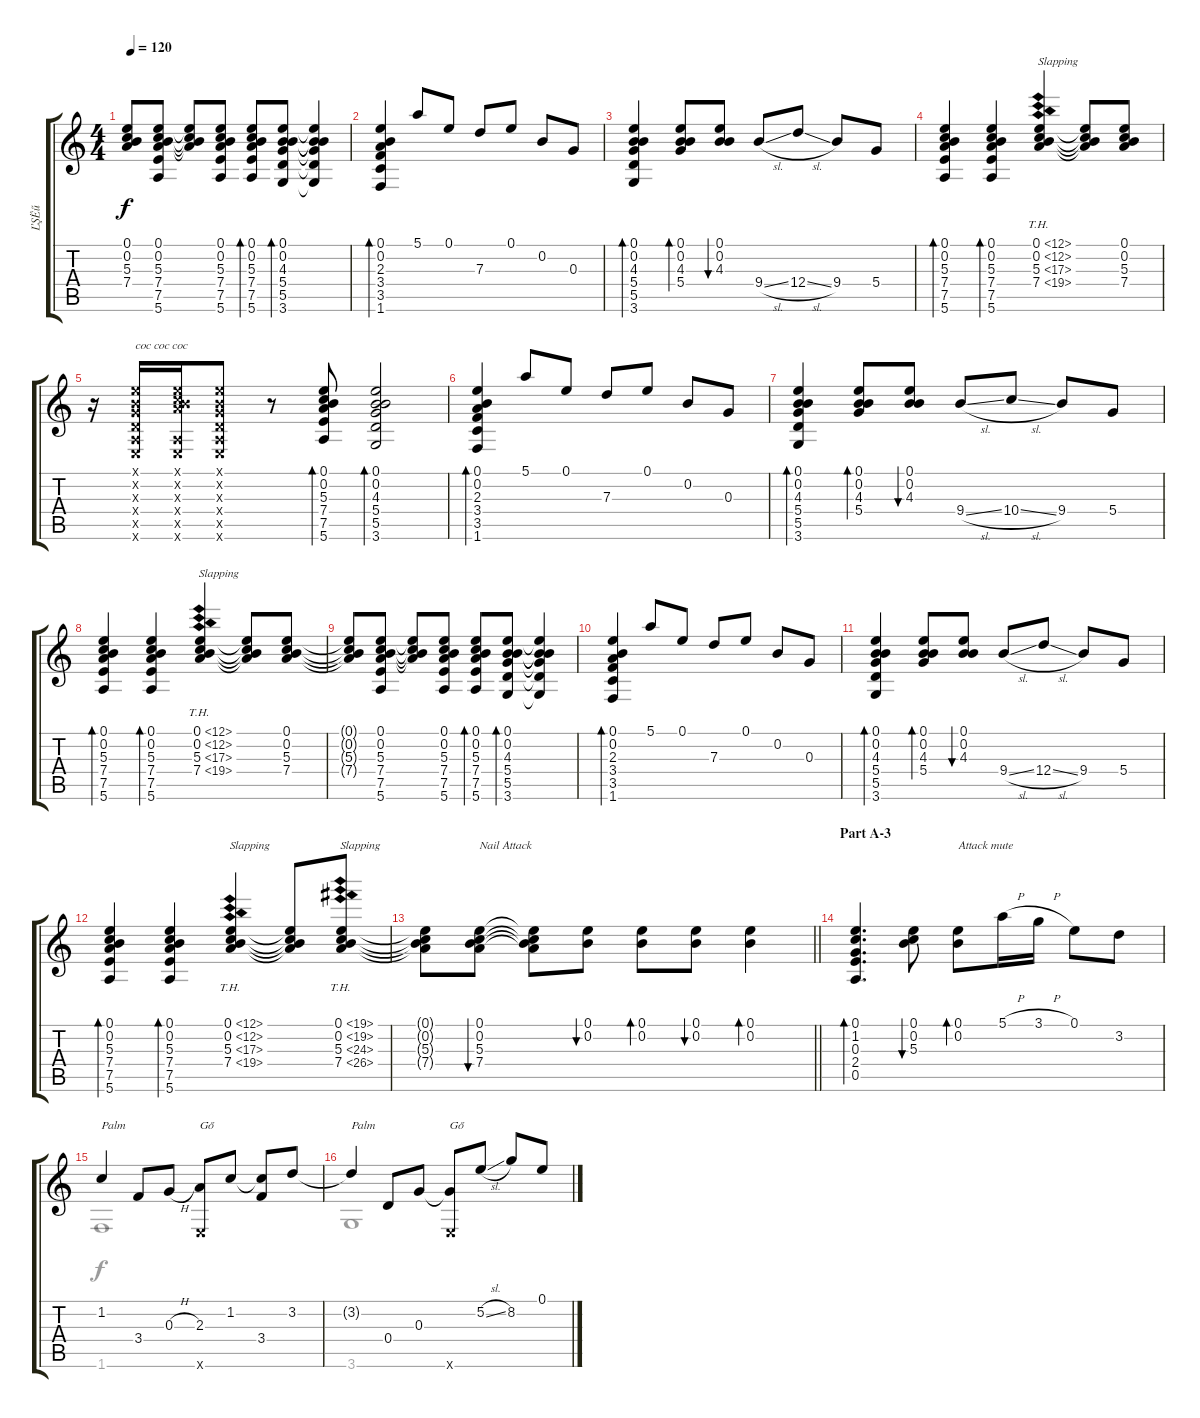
\track ("ĽŞËű" "ĽŞËű") {instrument acousticguitarnylon}
\staff {score tabs}
\tuning (E4 B3 G3 D3 A2 E2) {hide}
\voice
\ts (4 4)
\tempo 120
\clef g2
\ks c
(0.1{t} 0.2{t} 5.3{t} 7.4{t}).8{dy f beam Up} (0.1 0.2 5.3 7.4 7.5 5.6).8{beam Up} (0.1{t} 0.2{t} 5.3{t} 7.4{t}).8{beam Up} (0.1 0.2 5.3 7.4 7.5 5.6).8{beam Up} (0.1 0.2 5.3 7.4 7.5 5.6).8{bd 30 beam Up} (0.1 0.2 4.3 5.4 5.5 3.6).8{bd 30 beam Up} (0.1{t} 0.2{t} 4.3{t} 5.4{t} 5.5{t} 3.6{t}).4{beam Up} |
(0.1 0.2 2.3 3.4 3.5 1.6).4{bd 120 beam Up} 5.1.8{beam Up} 0.1.8{beam Up} 7.3.8{beam Up} 0.1.8{beam Up} 0.2.8{beam Up} 0.3.8{beam Up} |
(0.1 0.2 4.3 5.4 5.5 3.6).4{bd 120 beam Up} (0.1 0.2 4.3 5.4).8{bd 30 beam Up} (0.1 0.2 4.3).8{bu 30 beam Up} 9.4{sl}.8{beam Up} 12.4{sl}.8{beam Up} 9.4.8{beam Up} 5.4.8{beam Up} |
(0.1 0.2 5.3 7.4 7.5 5.6).4{bd 30 beam Up} (0.1 0.2 5.3 7.4 7.5 5.6).4{bd 30 beam Up} (0.1{th 12} 0.2{th 12} 5.3{th 12} 7.4{th 12}).4{txt "Slapping" beam Up} (0.1{t} 0.2{t} 5.3{t} 7.4{t}).8{beam Up} (0.1 0.2 5.3 7.4).8{beam Up} |
r.16{beam Up} (0.1{x} 0.2{x} 0.3{x} 0.4{x} 0.5{x} 0.6{x}).16{txt "coc coc coc" beam Up} (0.1{x} 0.2{x} 5.3{x} 7.4{x} 0.5{x} 0.6{x}).16{beam Up} (0.1{x} 0.2{x} 0.3{x} 0.4{x} 0.5{x} 0.6{x}).8{beam Up} r.8{beam Up} (0.1 0.2 5.3 7.4 7.5 5.6).8{bd 30 beam Up} (0.1 0.2 4.3 5.4 5.5 3.6).2{bd 30 beam Up} |
(0.1 0.2 2.3 3.4 3.5 1.6).4{bd 120 beam Up} 5.1.8{beam Up} 0.1.8{beam Up} 7.3.8{beam Up} 0.1.8{beam Up} 0.2.8{beam Up} 0.3.8{beam Up} |
(0.1 0.2 4.3 5.4 5.5 3.6).4{bd 120 beam Up} (0.1 0.2 4.3 5.4).8{bd 30 beam Up} (0.1 0.2 4.3).8{bu 30 beam Up} 9.4{sl}.8{beam Up} 10.4{sl}.8{beam Up} 9.4.8{beam Up} 5.4.8{beam Up} |
(0.1 0.2 5.3 7.4 7.5 5.6).4{bd 120 beam Up} (0.1 0.2 5.3 7.4 7.5 5.6).4{bd 30 beam Up} (0.1{th 12} 0.2{th 12} 5.3{th 12} 7.4{th 12}).4{txt "Slapping" beam Up} (0.1{t} 0.2{t} 5.3{t} 7.4{t}).8{beam Up} (0.1 0.2 5.3 7.4).8 |
(0.1{t} 0.2{t} 5.3{t} 7.4{t}).8{beam Up} (0.1 0.2 5.3 7.4 7.5 5.6).8{beam Up} (0.1{t} 0.2{t} 5.3{t} 7.4{t}).8{beam Up} (0.1 0.2 5.3 7.4 7.5 5.6).8{beam Up} (0.1 0.2 5.3 7.4 7.5 5.6).8{bd 30 beam Up} (0.1 0.2 4.3 5.4 5.5 3.6).8{bd 30 beam Up} (0.1{t} 0.2{t} 4.3{t} 5.4{t} 5.5{t} 3.6{t}).4{beam Up} |
(0.1 0.2 2.3 3.4 3.5 1.6).4{bd 120 beam Up} 5.1.8{beam Up} 0.1.8{beam Up} 7.3.8{beam Up} 0.1.8{beam Up} 0.2.8{beam Up} 0.3.8{beam Up} |
(0.1 0.2 4.3 5.4 5.5 3.6).4{bd 120 beam Up} (0.1 0.2 4.3 5.4).8{bd 30 beam Up} (0.1 0.2 4.3).8{bu 30 beam Up} 9.4{sl}.8{beam Up} 12.4{sl}.8{beam Up} 9.4.8{beam Up} 5.4.8{beam Up} |
(0.1 0.2 5.3 7.4 7.5 5.6).4{bd 30 beam Up} (0.1 0.2 5.3 7.4 7.5 5.6).4{bd 30 beam Up} (0.1{th 12} 0.2{th 12} 5.3{th 12} 7.4{th 12}).4{txt "Slapping" beam Up} (0.1{t} 0.2{t} 5.3{t} 7.4{t}).8{beam Up} (0.1{th 19} 0.2{th 19} 5.3{th 19} 7.4{th 19}).8{txt "Slapping"} |
\barLineRight lightlight
(0.1{t} 0.2{t} 5.3{t} 7.4{t}).8 (0.1 0.2 5.3 7.4).8{bu 240 txt "Nail Attack"} (0.1{t} 0.2{t} 5.3{t} 7.4{t}).8 (0.1 0.2).8{bu 30} (0.1 0.2).8{bd 30} (0.1 0.2).8{bu 30} (0.1 0.2).4{bd 30} |
\section ("" "Part A-3")
(0.1 1.2 0.3 2.4 0.5).4{d bd 30} (0.1 0.2 5.3).8{bu 60} (0.1 0.2).8{bd 60 txt "Attack mute"} 5.1{h}.16 3.1{h}.16 0.1.8 3.2.8 |
1.2.4{txt "Palm"} 3.4.8 0.3{h}.8 (2.3 0.6{x}).8{txt "Gő"} 1.2.8 (1.2{t} 3.4).8 3.2.8 |
3.2{t}.4{txt "Palm"} 0.4.8 0.3.8 (0.3{t} 0.6{x}).8{txt "Gő"} 5.2{sl}.8 8.2.8 0.1.8
\voice
\clef g2
\ottava regular
\simile none
\ks c
|
|
|
|
|
|
|
|
|
|
|
|
\barLineRight lightlight
|
|
1.6.1 |
3.6.1
